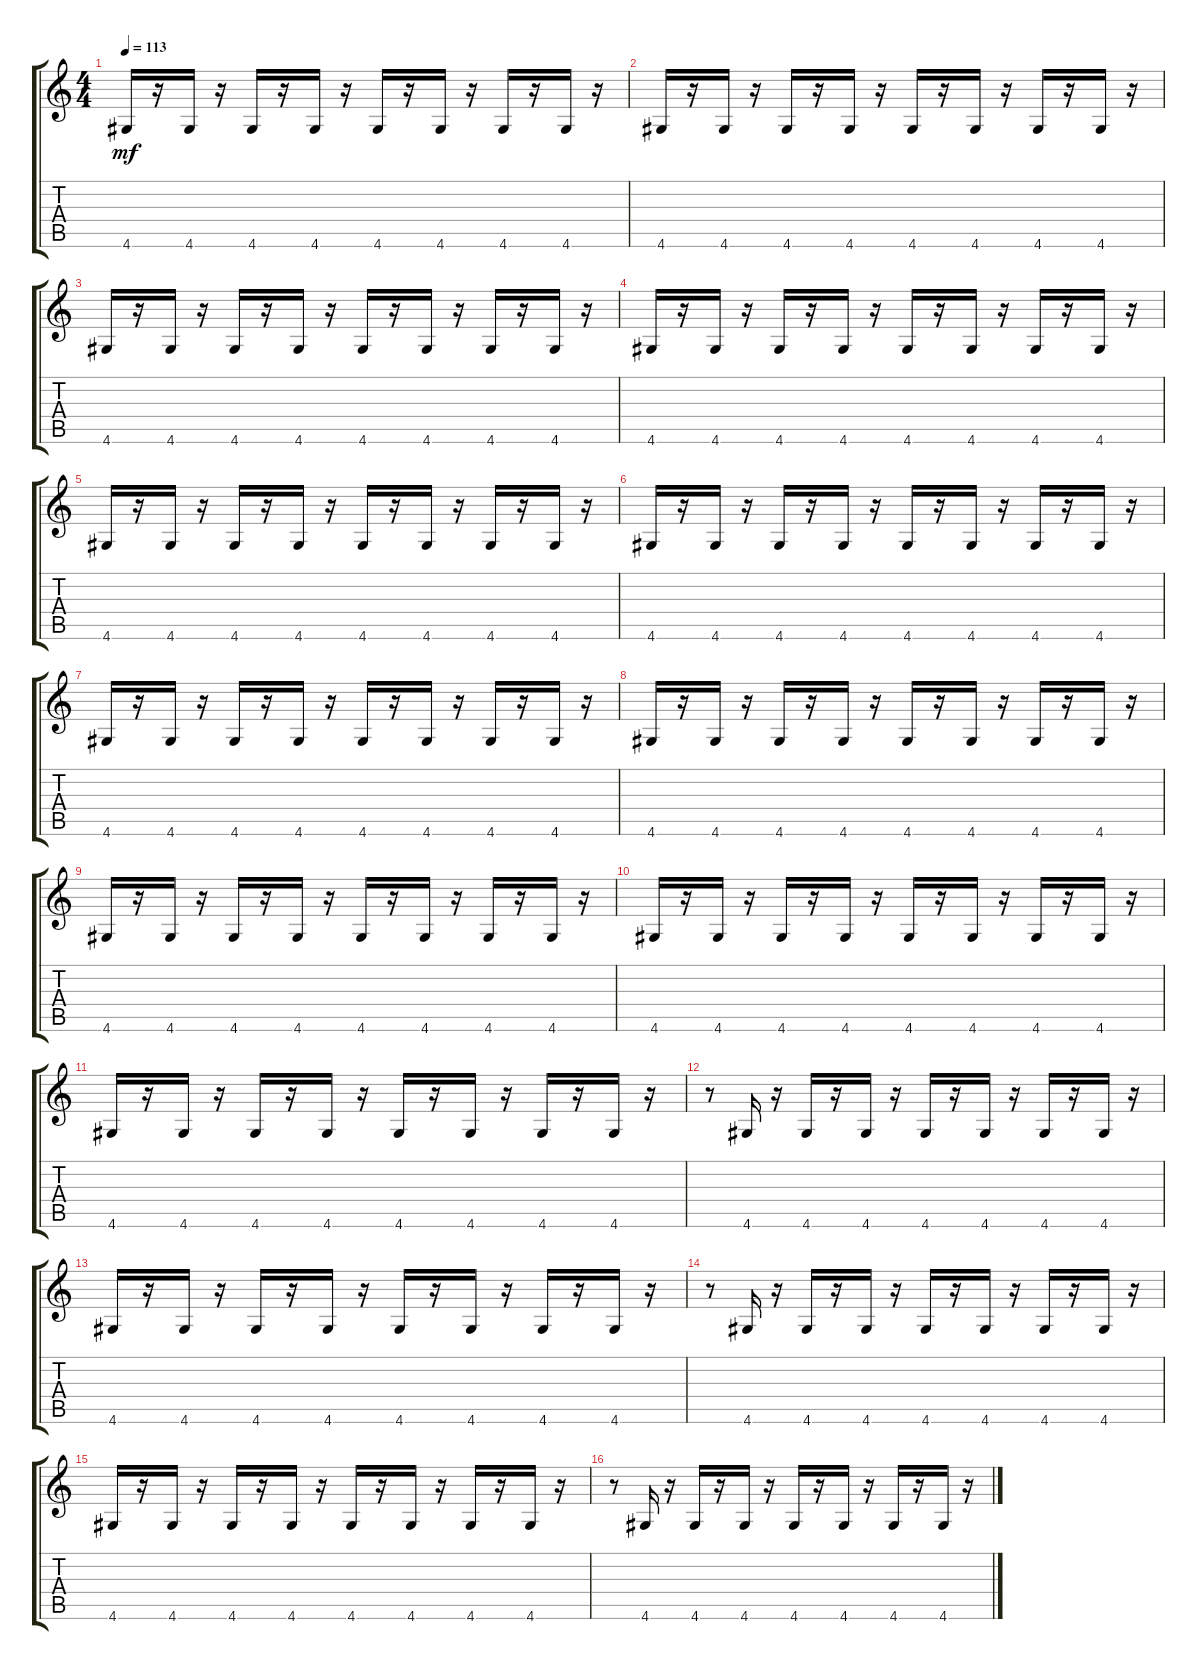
\track "" {instrument acousticguitarnylon}
\staff {score tabs}
\tuning (E4 B3 G3 D3 A2 E2) {hide}
\ts (4 4)
\tempo 113
\clef g2
\ks c
4.6.16{dy mf} r.16 4.6.16 r.16 4.6.16 r.16 4.6.16 r.16 4.6.16 r.16 4.6.16 r.16 4.6.16 r.16 4.6.16 r.16 |
4.6.16 r.16 4.6.16 r.16 4.6.16 r.16 4.6.16 r.16 4.6.16 r.16 4.6.16 r.16 4.6.16 r.16 4.6.16 r.16 |
4.6.16 r.16 4.6.16 r.16 4.6.16 r.16 4.6.16 r.16 4.6.16 r.16 4.6.16 r.16 4.6.16 r.16 4.6.16 r.16 |
4.6.16 r.16 4.6.16 r.16 4.6.16 r.16 4.6.16 r.16 4.6.16 r.16 4.6.16 r.16 4.6.16 r.16 4.6.16 r.16 |
4.6.16 r.16 4.6.16 r.16 4.6.16 r.16 4.6.16 r.16 4.6.16 r.16 4.6.16 r.16 4.6.16 r.16 4.6.16 r.16 |
4.6.16 r.16 4.6.16 r.16 4.6.16 r.16 4.6.16 r.16 4.6.16 r.16 4.6.16 r.16 4.6.16 r.16 4.6.16 r.16 |
4.6.16 r.16 4.6.16 r.16 4.6.16 r.16 4.6.16 r.16 4.6.16 r.16 4.6.16 r.16 4.6.16 r.16 4.6.16 r.16 |
4.6.16 r.16 4.6.16 r.16 4.6.16 r.16 4.6.16 r.16 4.6.16 r.16 4.6.16 r.16 4.6.16 r.16 4.6.16 r.16 |
4.6.16 r.16 4.6.16 r.16 4.6.16 r.16 4.6.16 r.16 4.6.16 r.16 4.6.16 r.16 4.6.16 r.16 4.6.16 r.16 |
4.6.16 r.16 4.6.16 r.16 4.6.16 r.16 4.6.16 r.16 4.6.16 r.16 4.6.16 r.16 4.6.16 r.16 4.6.16 r.16 |
4.6.16 r.16 4.6.16 r.16 4.6.16 r.16 4.6.16 r.16 4.6.16 r.16 4.6.16 r.16 4.6.16 r.16 4.6.16 r.16 |
r.8 4.6.16 r.16 4.6.16 r.16 4.6.16 r.16 4.6.16 r.16 4.6.16 r.16 4.6.16 r.16 4.6.16 r.16 |
4.6.16 r.16 4.6.16 r.16 4.6.16 r.16 4.6.16 r.16 4.6.16 r.16 4.6.16 r.16 4.6.16 r.16 4.6.16 r.16 |
r.8 4.6.16 r.16 4.6.16 r.16 4.6.16 r.16 4.6.16 r.16 4.6.16 r.16 4.6.16 r.16 4.6.16 r.16 |
4.6.16 r.16 4.6.16 r.16 4.6.16 r.16 4.6.16 r.16 4.6.16 r.16 4.6.16 r.16 4.6.16 r.16 4.6.16 r.16 |
r.8 4.6.16 r.16 4.6.16 r.16 4.6.16 r.16 4.6.16 r.16 4.6.16 r.16 4.6.16 r.16 4.6.16 r.16
